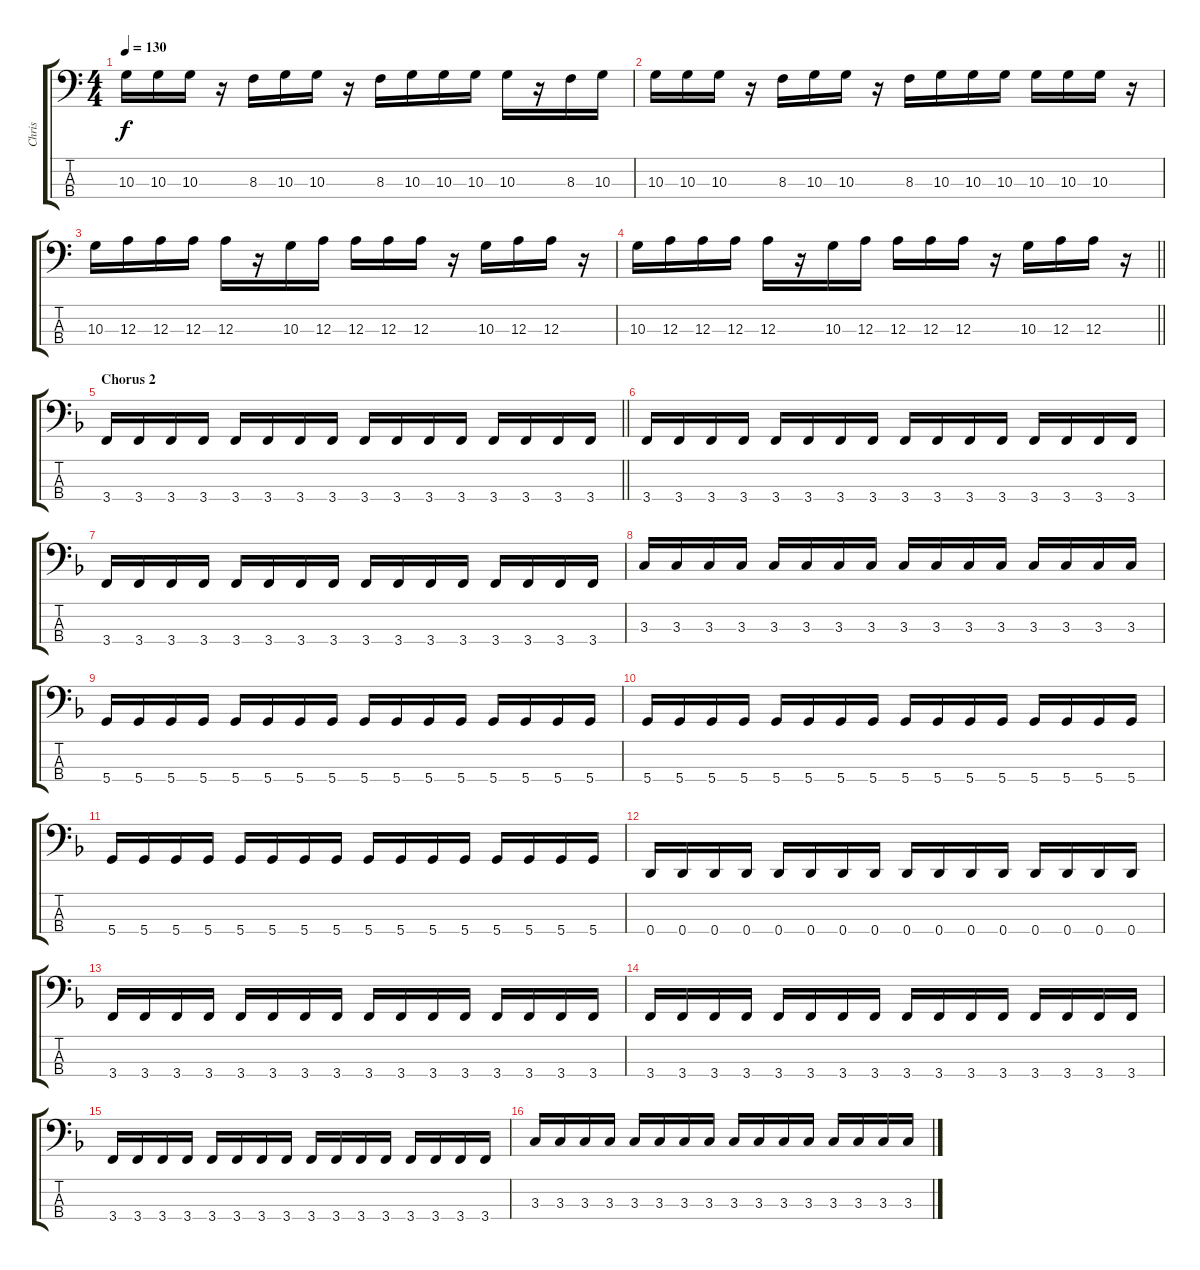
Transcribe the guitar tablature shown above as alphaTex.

\track ("Chris" "Chris") {instrument electricbassfinger}
\staff {score tabs}
\tuning (G2 D2 A1 D1) {hide}
\ts (4 4)
\tempo 130
\clef f4
\ks c
10.3.16{dy f} 10.3.16 10.3.16 r.16 8.3.16 10.3.16 10.3.16 r.16 8.3.16 10.3.16 10.3.16 10.3.16 10.3.16 r.16 8.3.16 10.3.16 |
10.3.16 10.3.16 10.3.16 r.16 8.3.16 10.3.16 10.3.16 r.16 8.3.16 10.3.16 10.3.16 10.3.16 10.3.16 10.3.16 10.3.16 r.16 |
10.3.16 12.3.16 12.3.16 12.3.16 12.3.16 r.16 10.3.16 12.3.16 12.3.16 12.3.16 12.3.16 r.16 10.3.16 12.3.16 12.3.16 r.16 |
\barLineRight lightlight
10.3.16 12.3.16 12.3.16 12.3.16 12.3.16 r.16 10.3.16 12.3.16 12.3.16 12.3.16 12.3.16 r.16 10.3.16 12.3.16 12.3.16 r.16 |
\section ("" "Chorus 2")
\barLineRight lightlight
\ks f
3.4.16 3.4.16 3.4.16 3.4.16 3.4.16 3.4.16 3.4.16 3.4.16 3.4.16 3.4.16 3.4.16 3.4.16 3.4.16 3.4.16 3.4.16 3.4.16 |
\section ("" "")
3.4.16 3.4.16 3.4.16 3.4.16 3.4.16 3.4.16 3.4.16 3.4.16 3.4.16 3.4.16 3.4.16 3.4.16 3.4.16 3.4.16 3.4.16 3.4.16 |
3.4.16 3.4.16 3.4.16 3.4.16 3.4.16 3.4.16 3.4.16 3.4.16 3.4.16 3.4.16 3.4.16 3.4.16 3.4.16 3.4.16 3.4.16 3.4.16 |
3.3.16 3.3.16 3.3.16 3.3.16 3.3.16 3.3.16 3.3.16 3.3.16 3.3.16 3.3.16 3.3.16 3.3.16 3.3.16 3.3.16 3.3.16 3.3.16 |
5.4.16 5.4.16 5.4.16 5.4.16 5.4.16 5.4.16 5.4.16 5.4.16 5.4.16 5.4.16 5.4.16 5.4.16 5.4.16 5.4.16 5.4.16 5.4.16 |
5.4.16 5.4.16 5.4.16 5.4.16 5.4.16 5.4.16 5.4.16 5.4.16 5.4.16 5.4.16 5.4.16 5.4.16 5.4.16 5.4.16 5.4.16 5.4.16 |
5.4.16 5.4.16 5.4.16 5.4.16 5.4.16 5.4.16 5.4.16 5.4.16 5.4.16 5.4.16 5.4.16 5.4.16 5.4.16 5.4.16 5.4.16 5.4.16 |
0.4.16 0.4.16 0.4.16 0.4.16 0.4.16 0.4.16 0.4.16 0.4.16 0.4.16 0.4.16 0.4.16 0.4.16 0.4.16 0.4.16 0.4.16 0.4.16 |
3.4.16 3.4.16 3.4.16 3.4.16 3.4.16 3.4.16 3.4.16 3.4.16 3.4.16 3.4.16 3.4.16 3.4.16 3.4.16 3.4.16 3.4.16 3.4.16 |
3.4.16 3.4.16 3.4.16 3.4.16 3.4.16 3.4.16 3.4.16 3.4.16 3.4.16 3.4.16 3.4.16 3.4.16 3.4.16 3.4.16 3.4.16 3.4.16 |
3.4.16 3.4.16 3.4.16 3.4.16 3.4.16 3.4.16 3.4.16 3.4.16 3.4.16 3.4.16 3.4.16 3.4.16 3.4.16 3.4.16 3.4.16 3.4.16 |
3.3.16 3.3.16 3.3.16 3.3.16 3.3.16 3.3.16 3.3.16 3.3.16 3.3.16 3.3.16 3.3.16 3.3.16 3.3.16 3.3.16 3.3.16 3.3.16
